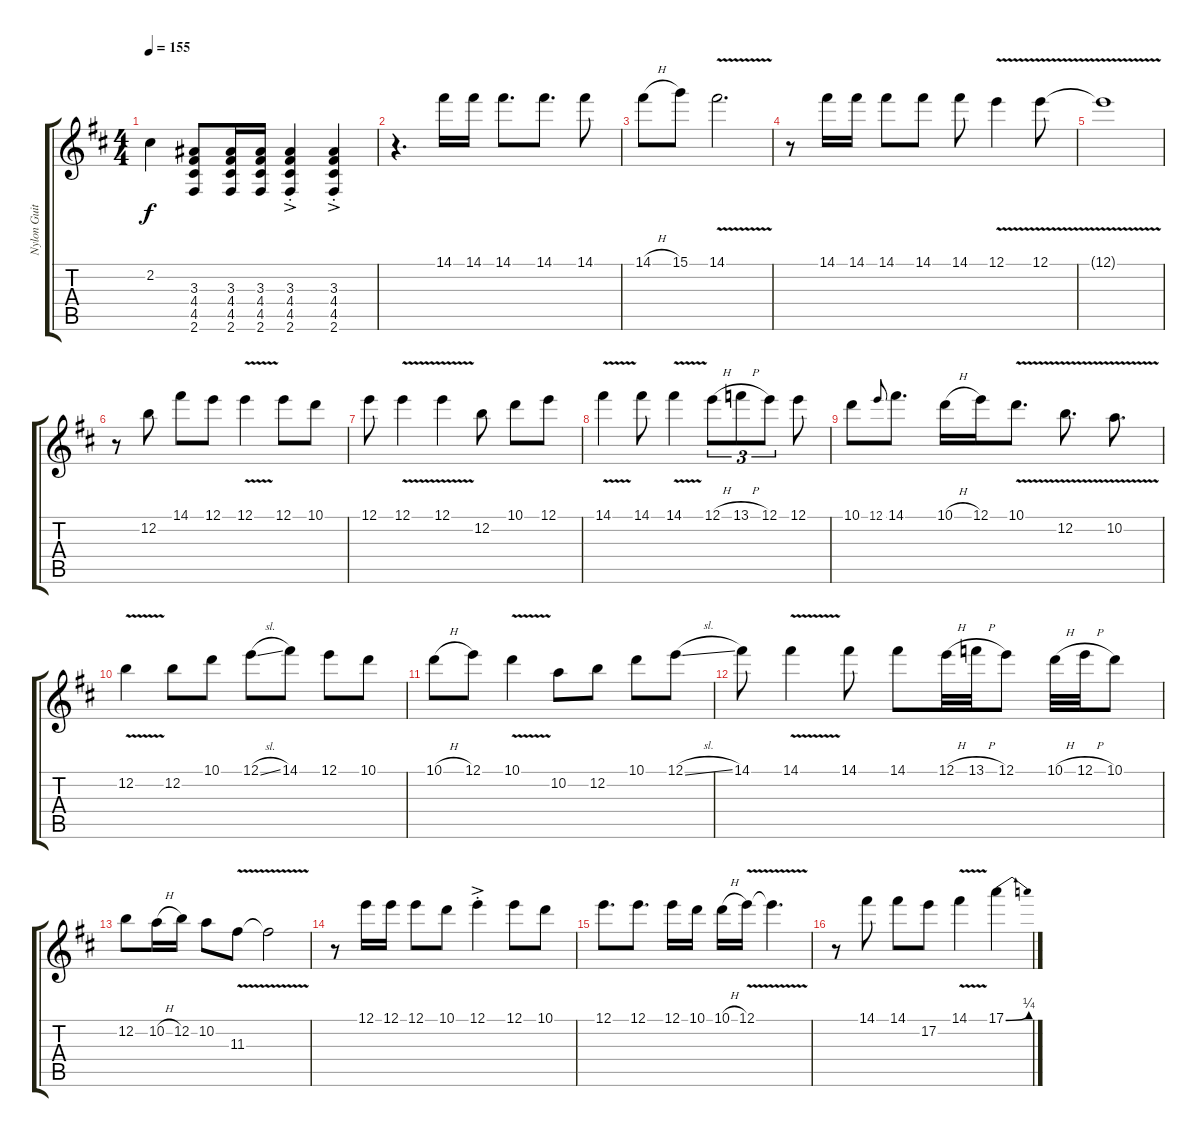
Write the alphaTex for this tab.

\track ("Nylon Guitar" "Nylon Guit") {instrument acousticguitarnylon}
\staff {score tabs}
\tuning (E4 B3 G3 D3 A2 E2) {hide}
\ts (4 4)
\tempo 155
\clef g2
\ks bminor
2.2.4{dy f} (3.3 4.4 4.5 2.6).8 (3.3 4.4 4.5 2.6).16 (3.3 4.4 4.5 2.6).16 (3.3{ac st} 4.4{ac st} 4.5{ac st} 2.6{ac st}).4 (3.3{ac st} 4.4{ac st} 4.5{ac st} 2.6{ac st}).4 |
r.4{d} 14.1.16 14.1.16 14.1.8{d} 14.1.8{d} 14.1.8 |
14.1{h}.8 15.1.8 14.1{v}.2{d} |
r.8 14.1.16 14.1.16 14.1.8 14.1.8 14.1.8 12.1{v}.4 12.1{v}.8 |
12.1{v t}.1 |
r.8 12.2.8 14.1.8 12.1.8 12.1{v}.4 12.1.8 10.1.8 |
12.1.8 12.1{v}.4 12.1{v}.4 12.2.8 10.1.8 12.1.8 |
14.1{v}.4 14.1.8 14.1{v}.4 12.1{h}.8{tu (3 2)} 13.1{h}.8{tu (3 2)} 12.1.8{tu (3 2)} 12.1.8 |
10.1.8 12.1.8{gr onbeat} 14.1.8{d} 10.1{h}.16 12.1.16 10.1{v}.8{d} 12.2{v}.8{d} 10.2{v}.8{d} |
12.2{v}.4 12.2.8 10.1.8 12.1{sl}.8 14.1.8 12.1.8 10.1.8 |
10.1{h}.8 12.1.8 10.1{v}.4 10.2.8 12.2.8 10.1.8 12.1{sl}.8 |
14.1.8 14.1{v}.4 14.1.8 14.1.8 12.1{h}.32 13.1{h}.32 12.1.8 10.1{h}.32 12.1{h}.32 10.1.8 |
12.2.8 10.2{h}.16 12.2.16 10.2.8 11.3{v}.8 11.3{v t}.2 |
r.8 12.1.16 12.1.16 12.1.8 10.1.8 12.1{ac st}.4 12.1.8 10.1.8 |
12.1.8{d} 12.1.8{d} 12.1.16 10.1.16 10.1{h}.16 12.1{v}.16 12.1{t}.4{d} |
r.8 14.1.8 14.1.8 17.2.8 14.1{v}.4 17.1{be (bend 0 0 60 1)}.4
